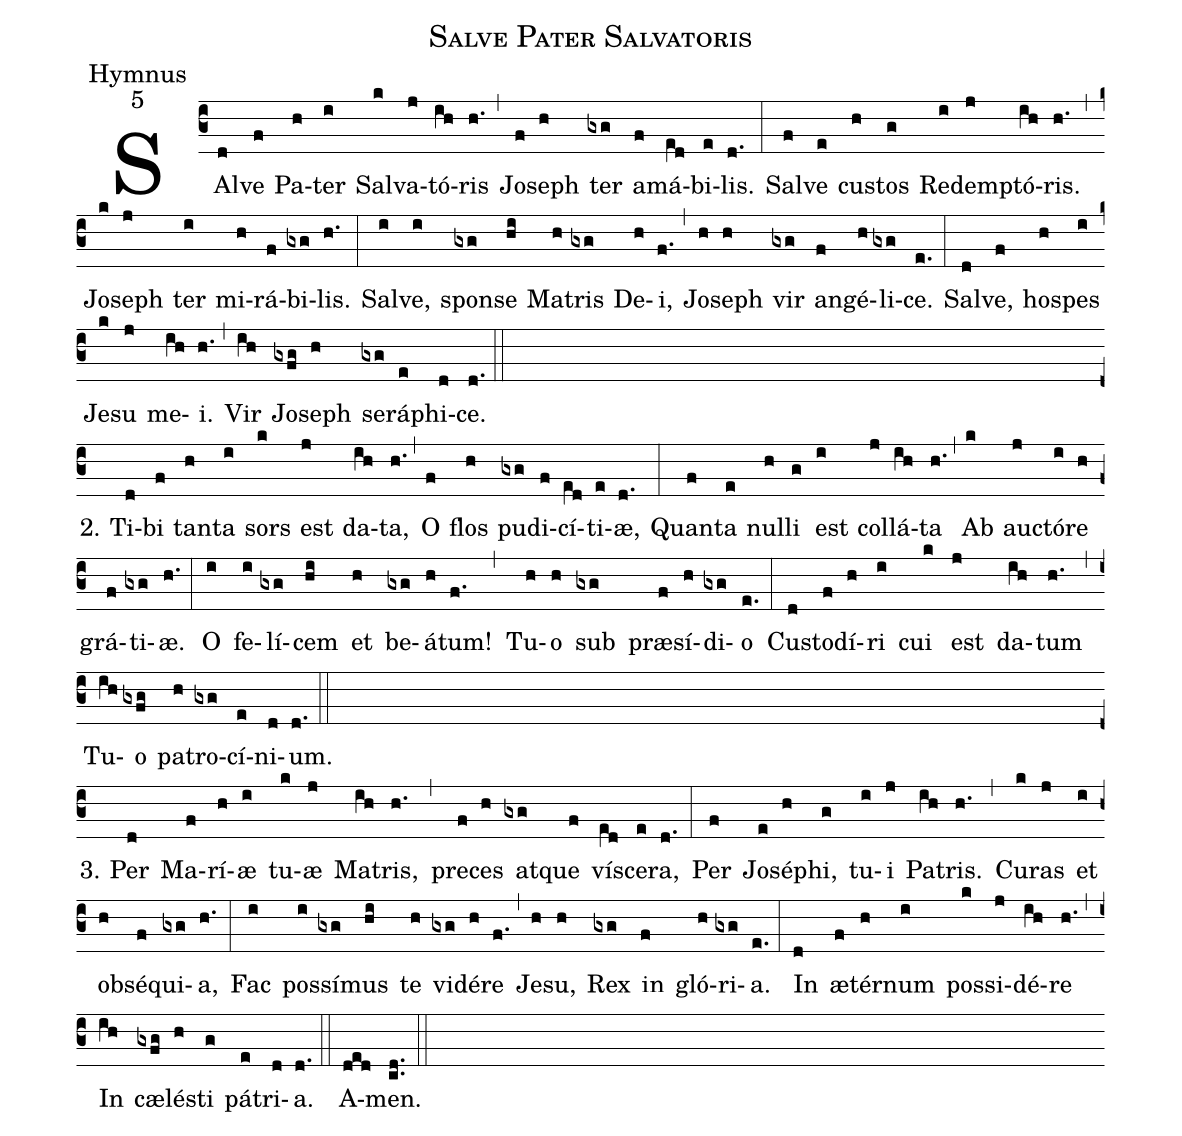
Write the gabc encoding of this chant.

name:Salve Pater Salvatoris;
office-part:Hymnus;
mode:5;
%%
(c3) SAl(d)ve(f) Pa(h)ter(i) Sal(k)va(j)tó(ih)ris(h.) (,) Jo(f)seph(h) ter(gxg) a(f)má(e[ll:1]d)bi(e)lis.(d.) (:)
Sal(f)ve(e) cus(h)tos(g) Red(i)em(j)ptó(ih)ris.(h.) (,)
Jo(k)seph(j) ter(i) mi(h)rá(f)bi(gxg)lis.(h.) (:)
Sal(i)ve,(i) spon(gxg)se(hi) Ma(h)tris(gxg) De(h)i,(f.) (,) Jo(h)seph(h) vir(gxg) an(f)gé(h)li(gxg)ce.(e.) (:)
Sal(d)ve,(f) ho(h)spes(i) Je(k)su(j) me(ih)i.(h.) (,) Vir(ih) Jo(gxfg)seph(h) se(gxg)rá(e)phi(d)ce.(d.) (::) (Z)

2. Ti(d)bi(f) tan(h)ta(i) sors(k) est(j) da(ih)ta,(h.) (,) O(f) flos(h) pu(gxg)di(f)cí(e[ll:1]d)ti(e)æ,(d.) (:)
Quan(f)ta(e) nul(h)li(g) est(i) col(j)lá(ih)ta(h.) (,)
Ab(k) au(j)ctó(i)re(h) grá(f)ti(gxg)æ.(h.) (:)
O(i) fe(i)lí(gxg)cem(hi) et(h) be(gxg)á(h)tum!(f.) (,)
Tu(h)o(h) sub(gxg) præ(f)sí(h)di(gxg)o(e.) (:)
Cu(d)sto(f)dí(h)ri(i) cui(k) est(j) da(ih)tum(h.) (,)
Tu(ih)o(gxfg) pa(h)tro(gxg)cí(e)ni(d)um.(d.) (::) (Z)

3. Per(d) Ma(f)rí(h)æ(i) tu(k)æ(j) Ma(ih)tris,(h.) (,) pre(f)ces(h) at(gxg)que(f) ví(e[ll:1]d)sce(e)ra,(d.) (:)
Per(f) Jo(e)sé(h)phi,(g) tu(i)i(j) Pa(ih)tris.(h.) (,)
Cu(k)ras(j) et(i) ob(h)sé(f)qui(gxg)a,(h.) (:)
Fac(i) pos(i)sí(gxg)mus(hi) te(h) vi(gxg)dé(h)re(f.) (,)
Je(h)su,(h) Rex(gxg) in(f) gló(h)ri(gxg)a.(e.) (:)
In(d) æ(f)tér(h)num(i) pos(k)si(j)dé(ih)re(h.) (,)
In(ih) cæ(gxfg)lé(h)sti(g) pá(e)tri(d)a.(d.) (::)

A(ded)men.(cd..) (::)
